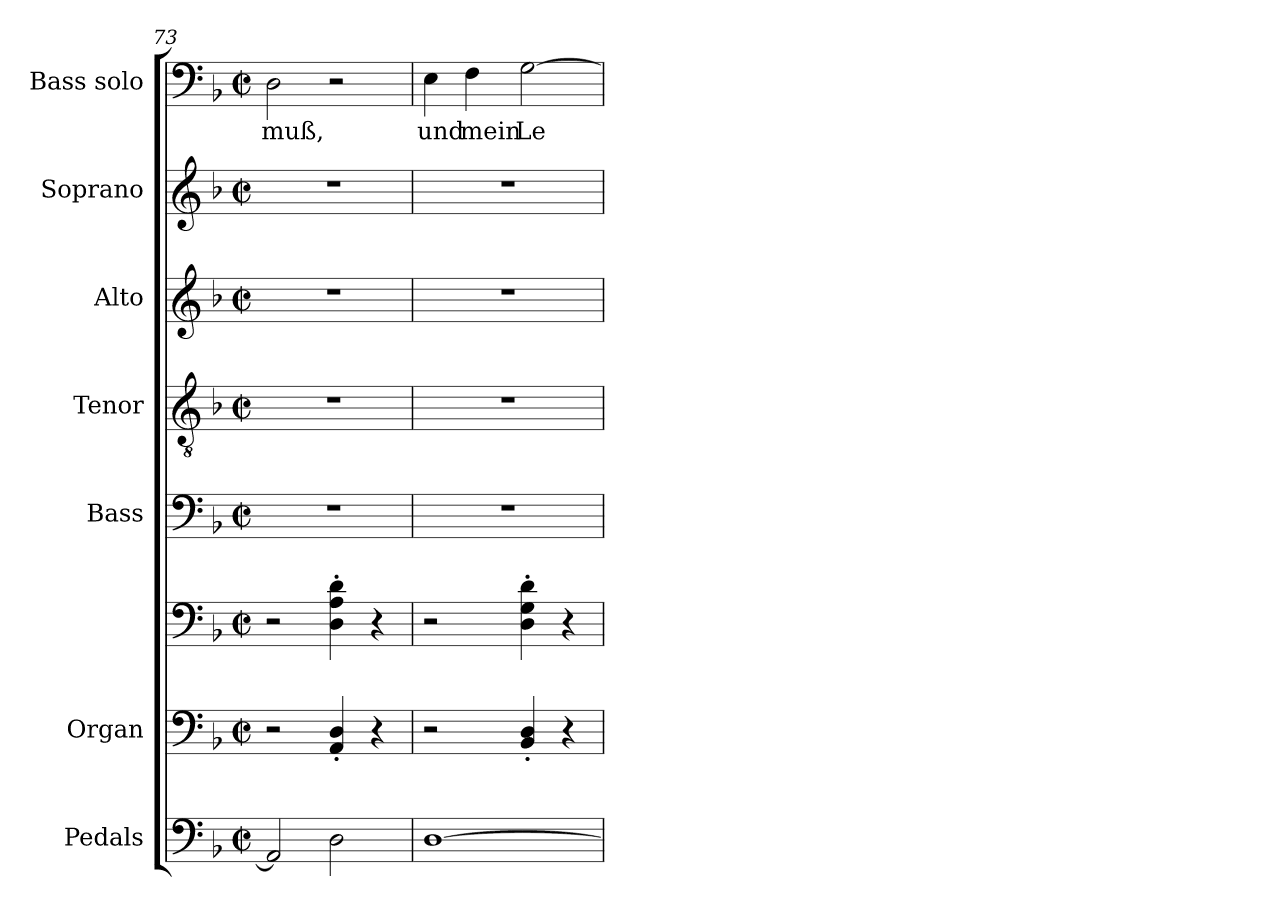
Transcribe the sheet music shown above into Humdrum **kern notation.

**kern	**kern	**kern	**kern	**kern	**kern	**kern	**kern	**text
*part7	*part6	*part6	*part5	*part4	*part3	*part2	*part1	*part1
*staff8	*staff7	*staff6	*staff5	*staff4	*staff3	*staff2	*staff1	*staff1
*I"Pedals	*I"Organ	*	*I"Bass	*I"Tenor	*I"Alto	*I"Soprano	*I"Bass solo	*
*I'Ped.	*I'Org.	*	*I'B.	*I'T.	*I'A.	*I'S.	*	*
*clefF4	*clefF4	*clefF4	*clefF4	*clefGv2	*clefG2	*clefG2	*clefF4	*
*	*	*	*	*ITrd7c12	*	*	*	*
*k[b-]	*k[b-]	*k[b-]	*k[b-]	*k[b-]	*k[b-]	*k[b-]	*k[b-]	*
*d:	*d:	*d:	*d:	*d:	*d:	*d:	*d:	*
*M2/2	*M2/2	*M2/2	*M2/2	*M2/2	*M2/2	*M2/2	*M2/2	*
*met(c|)	*met(c|)	*met(c|)	*met(c|)	*met(c|)	*met(c|)	*met(c|)	*met(c|)	*
=73	=73	=73	=73	=73	=73	=73	=73	=73
!	!	!	!	!	!	!	!	!LO:LY:b:color=#000000
2AAi/]	2r	2r	1r	1r	1r	1r	2Di\	muß,
2Di\	4AAi/' 4Di'	4Di\' 4Ai' 4di'	.	.	.	.	2r	.
.	4r	4r	.	.	.	.	.	.
=74	=74	=74	=74	=74	=74	=74	=74	=74
!	!	!	!	!	!	!	!	!LO:LY:b:color=#000000
[1Di	2r	2r	1r	1r	1r	1r	4Ei\	und
!	!	!	!	!	!	!	!	!LO:LY:b:color=#000000
.	.	.	.	.	.	.	4Fi\	mein
!	!	!	!	!	!	!	!	!LO:LY:b:color=#000000
.	4BB-i/' 4Di'	4Di\' 4Gi' 4di'	.	.	.	.	[2Gi\	Le-
.	4r	4r	.	.	.	.	.	.
=	=	=	=	=	=	=	=	=
*-	*-	*-	*-	*-	*-	*-	*-	*-
